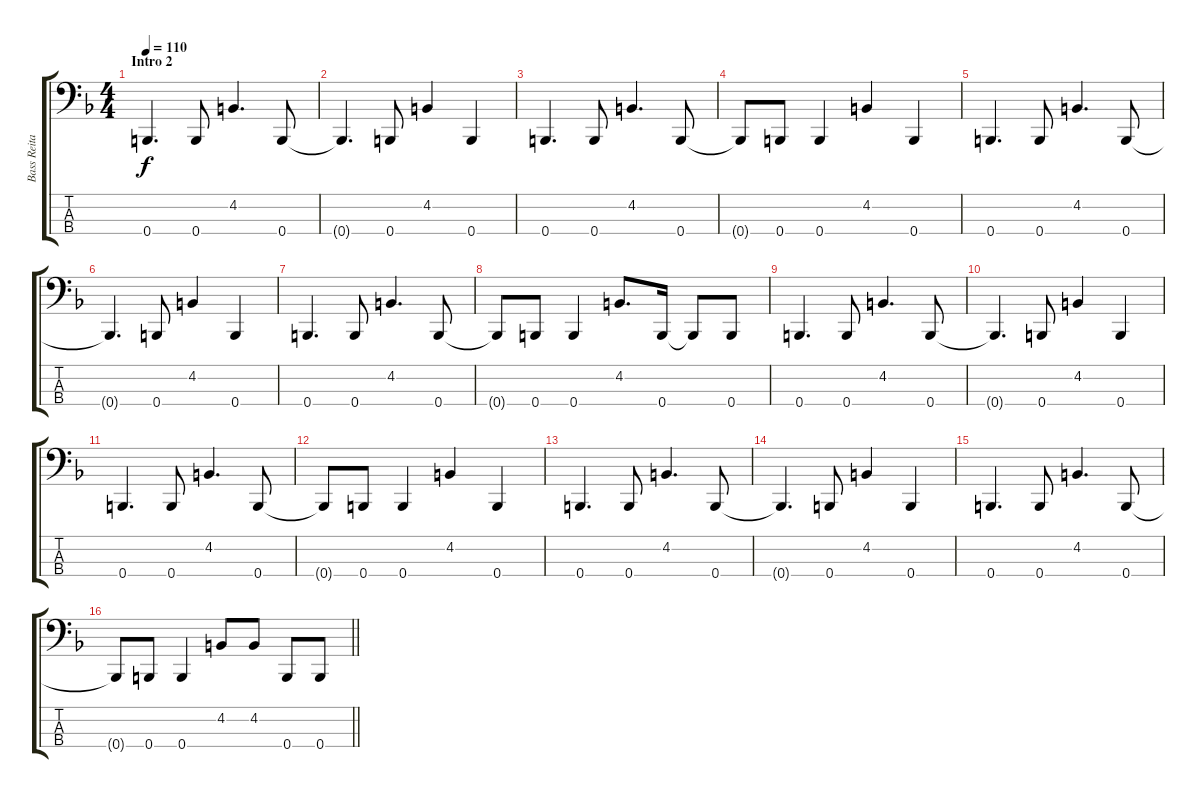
\track ("Bass Reita" "Bass Reita") {instrument electricbasspick}
\staff {score tabs}
\tuning (C2 G1 D1 B0) {hide}
\ts (4 4)
\section ("" "Intro 2")
\tempo 110
\clef f4
\ks f
0.4.4{d dy f} 0.4.8 4.2.4{d} 0.4.8 |
0.4{t}.4{d} 0.4.8 4.2.4 0.4.4 |
0.4.4{d} 0.4.8 4.2.4{d} 0.4.8 |
0.4{t}.8 0.4.8 0.4.4 4.2.4 0.4.4 |
0.4.4{d} 0.4.8 4.2.4{d} 0.4.8 |
0.4{t}.4{d} 0.4.8 4.2.4 0.4.4 |
0.4.4{d} 0.4.8 4.2.4{d} 0.4.8 |
0.4{t}.8 0.4.8 0.4.4 4.2.8{d} 0.4.16 0.4{t}.8 0.4.8 |
0.4.4{d} 0.4.8 4.2.4{d} 0.4.8 |
0.4{t}.4{d} 0.4.8 4.2.4 0.4.4 |
0.4.4{d} 0.4.8 4.2.4{d} 0.4.8 |
0.4{t}.8 0.4.8 0.4.4 4.2.4 0.4.4 |
0.4.4{d} 0.4.8 4.2.4{d} 0.4.8 |
0.4{t}.4{d} 0.4.8 4.2.4 0.4.4 |
0.4.4{d} 0.4.8 4.2.4{d} 0.4.8 |
\barLineRight lightlight
0.4{t}.8 0.4.8 0.4.4 4.2.8 4.2.8 0.4.8 0.4.8
